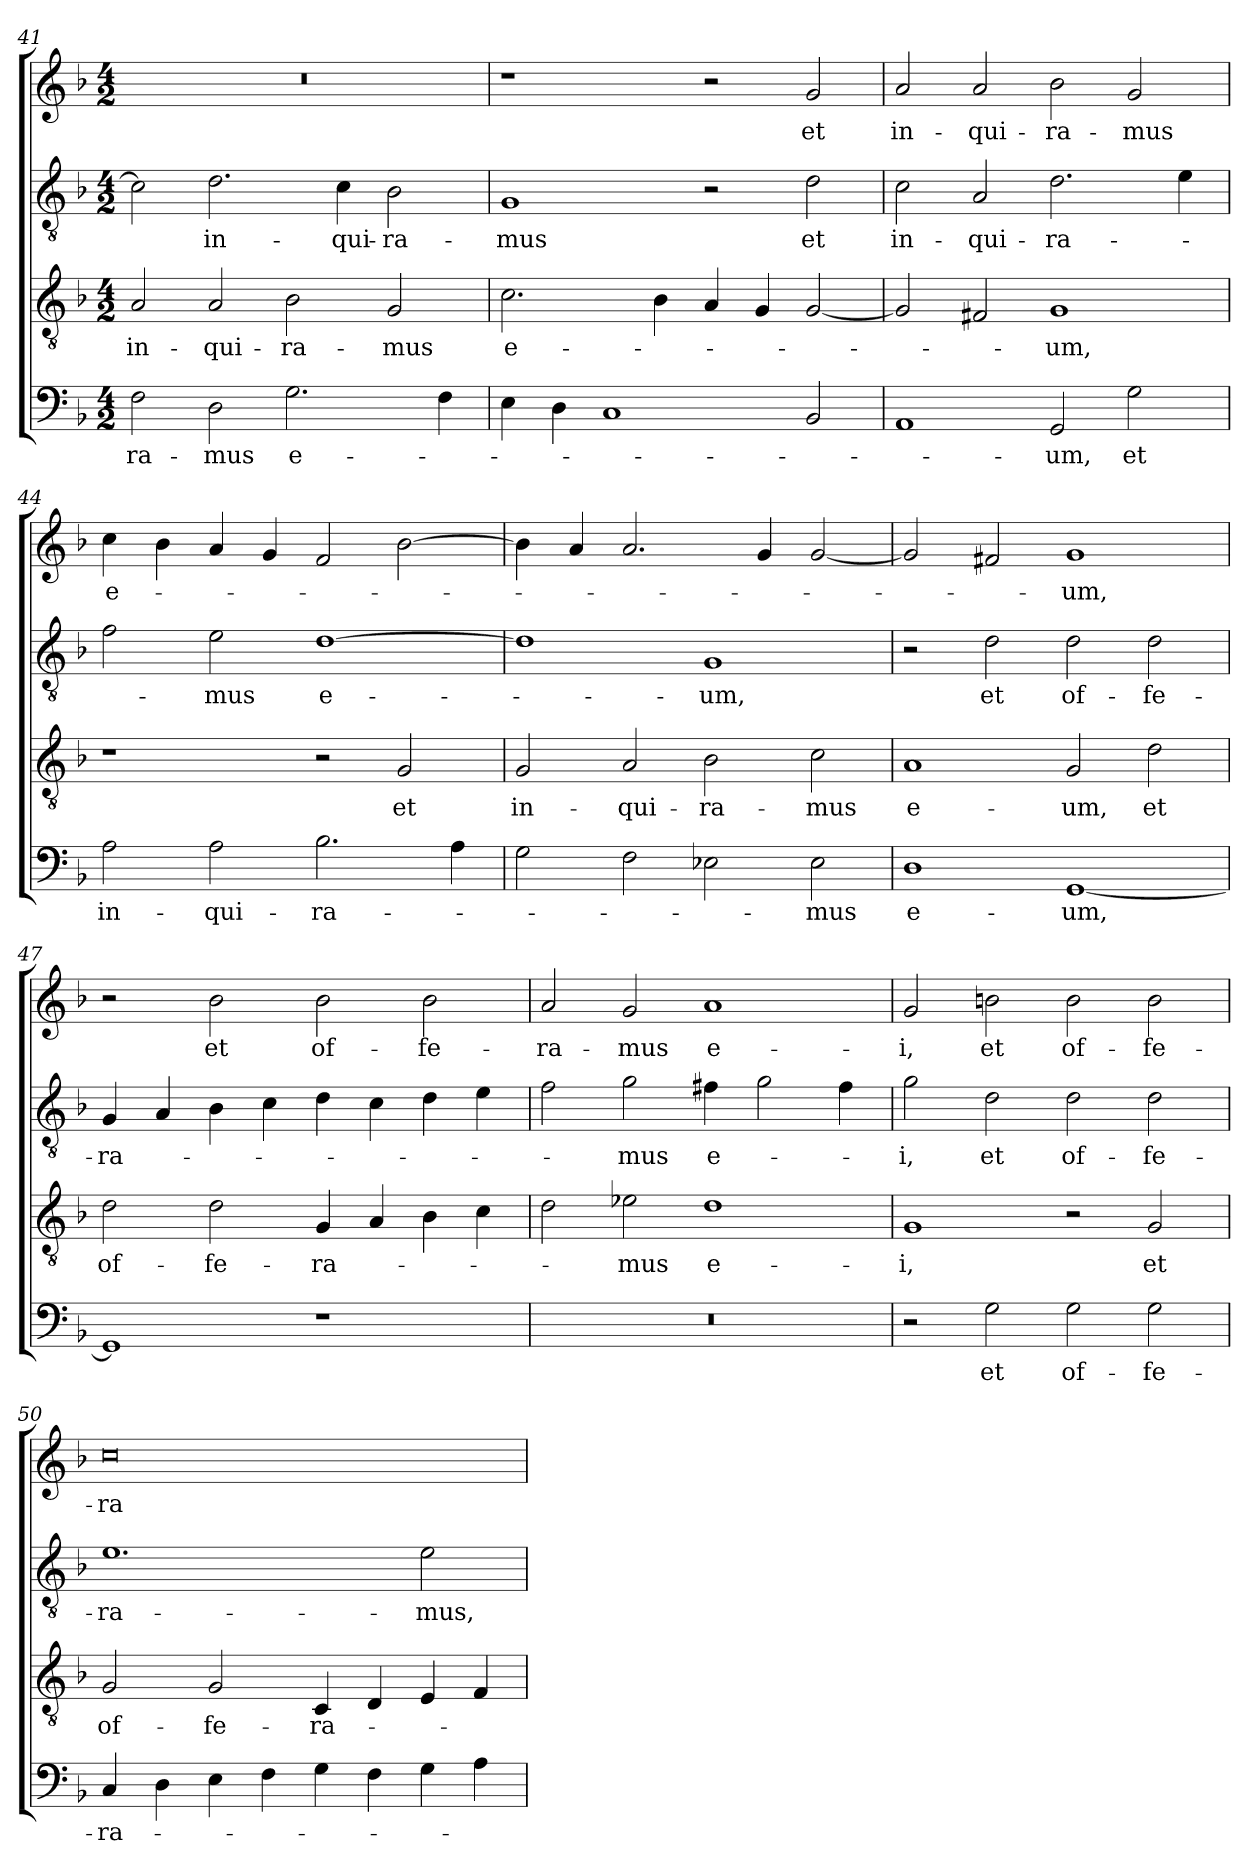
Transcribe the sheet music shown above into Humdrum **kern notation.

**kern	**text	**kern	**text	**kern	**text	**kern	**text
*part4	*part4	*part3	*part3	*part2	*part2	*part1	*part1
*staff4	*staff4	*staff3	*staff3	*staff2	*staff2	*staff1	*staff1
!!LO:PB:g=z
*clefF4	*	*clefGv2	*	*clefGv2	*	*clefG2	*
*k[b-]	*	*k[b-]	*	*k[b-]	*	*k[b-]	*
*F:	*	*F:	*	*F:	*	*F:	*
*M4/2	*	*M4/2	*	*M4/2	*	*M4/2	*
=41	=41	=41	=41	=41	=41	=41	=41
!	!LO:LY:b	!	!LO:LY:b	!	!	!	!
2F\	-ra-	2A/	in-	2c\]	.	0r	.
!	!LO:LY:b	!	!LO:LY:b	!	!LO:LY:b	!	!
2D\	-mus	2A/	-qui-	2.d\	in-	.	.
!	!LO:LY:b	!	!LO:LY:b	!	!	!	!
2.G\	e-	2B-\	-ra-	.	.	.	.
!	!	!	!	!	!LO:LY:b	!	!
.	.	.	.	4c\	-qui-	.	.
!	!	!	!LO:LY:b	!	!LO:LY:b	!	!
.	.	2G/	-mus	2B-\	-ra-	.	.
4F\	.	.	.	.	.	.	.
=42	=42	=42	=42	=42	=42	=42	=42
!	!	!	!LO:LY:b	!	!LO:LY:b	!	!
4E\	.	2.c\	e-	1G	-mus	1r	.
4D\	.	.	.	.	.	.	.
1C	.	.	.	.	.	.	.
.	.	4B-\	.	.	.	.	.
.	.	4A/	.	2r	.	2r	.
.	.	4G/	.	.	.	.	.
!	!	!	!	!	!LO:LY:b	!	!LO:LY:b
2BB-/	.	[2G/	.	2d\	et	2g/	et
=43	=43	=43	=43	=43	=43	=43	=43
!	!	!	!	!	!LO:LY:b	!	!LO:LY:b
1AA	.	2G/]	.	2c\	in-	2a/	in-
!	!	!	!	!	!LO:LY:b	!	!LO:LY:b
.	.	2F#X/	.	2A/	-qui-	2a/	-qui-
!	!LO:LY:b	!	!LO:LY:b	!	!LO:LY:b	!	!LO:LY:b
2GG/	-um,	1G	-um,	2.d\	-ra-	2b-\	-ra-
!	!LO:LY:b	!	!	!	!	!	!LO:LY:b
2G\	et	.	.	.	.	2g/	-mus
.	.	.	.	4e\	.	.	.
=44	=44	=44	=44	=44	=44	=44	=44
!	!LO:LY:b	!	!	!	!	!	!LO:LY:b
2A\	in-	1r	.	2f\	.	4cc\	e-
.	.	.	.	.	.	4b-\	.
!	!LO:LY:b	!	!	!	!LO:LY:b	!	!
2A\	-qui-	.	.	2e\	-mus	4a/	.
.	.	.	.	.	.	4g/	.
!	!LO:LY:b	!	!	!	!LO:LY:b	!	!
2.B-\	-ra-	2r	.	[1d	e-	2f/	.
!	!	!	!LO:LY:b	!	!	!	!
.	.	2G/	et	.	.	[2b-\	.
4A\	.	.	.	.	.	.	.
=45	=45	=45	=45	=45	=45	=45	=45
!	!	!	!LO:LY:b	!	!	!	!
2G\	.	2G/	in-	1d]	.	4b-\]	.
.	.	.	.	.	.	4a/	.
!	!	!	!LO:LY:b	!	!	!	!
2F\	.	2A/	-qui-	.	.	2.a/	.
!	!	!	!LO:LY:b	!	!LO:LY:b	!	!
2E-X\	.	2B-\	-ra-	1G	-um,	.	.
.	.	.	.	.	.	4g/	.
!	!LO:LY:b	!	!LO:LY:b	!	!	!	!
2E-\	-mus	2c\	-mus	.	.	[2g/	.
!!LO:LB:g=z
=46	=46	=46	=46	=46	=46	=46	=46
!	!LO:LY:b	!	!LO:LY:b	!	!	!	!
1D	e-	1A	e-	2r	.	2g/]	.
!	!	!	!	!	!LO:LY:b	!	!
.	.	.	.	2d\	et	2f#X/	.
!	!LO:LY:b	!	!LO:LY:b	!	!LO:LY:b	!	!LO:LY:b
[1GG	-um,	2G/	-um,	2d\	of-	1g	-um,
!	!	!	!LO:LY:b	!	!LO:LY:b	!	!
.	.	2d\	et	2d\	-fe-	.	.
=47	=47	=47	=47	=47	=47	=47	=47
!	!	!	!LO:LY:b	!	!LO:LY:b	!	!
1GG]	.	2d\	of-	4G/	-ra-	2r	.
.	.	.	.	4A/	.	.	.
!	!	!	!LO:LY:b	!	!	!	!LO:LY:b
.	.	2d\	-fe-	4B-\	.	2b-\	et
.	.	.	.	4c\	.	.	.
!	!	!	!LO:LY:b	!	!	!	!LO:LY:b
1r	.	4G/	-ra-	4d\	.	2b-\	of-
.	.	4A/	.	4c\	.	.	.
!	!	!	!	!	!	!	!LO:LY:b
.	.	4B-\	.	4d\	.	2b-\	-fe-
.	.	4c\	.	4e\	.	.	.
=48	=48	=48	=48	=48	=48	=48	=48
!	!	!	!	!	!	!	!LO:LY:b
0r	.	2d\	.	2f\	.	2a/	-ra-
!	!	!	!LO:LY:b	!	!LO:LY:b	!	!LO:LY:b
.	.	2e-X\	-mus	2g\	-mus	2g/	-mus
!	!	!	!LO:LY:b	!	!LO:LY:b	!	!LO:LY:b
.	.	1d	e-	4f#X\	e-	1a	e-
.	.	.	.	2g\	.	.	.
.	.	.	.	4f#\	.	.	.
=49	=49	=49	=49	=49	=49	=49	=49
!	!	!	!LO:LY:b	!	!LO:LY:b	!	!LO:LY:b
2r	.	1G	-i,	2g\	-i,	2g/	-i,
!	!LO:LY:b	!	!	!	!LO:LY:b	!	!LO:LY:b
2G\	et	.	.	2d\	et	2bn\	et
!	!LO:LY:b	!	!	!	!LO:LY:b	!	!LO:LY:b
2G\	of-	2r	.	2d\	of-	2b\	of-
!	!LO:LY:b	!	!LO:LY:b	!	!LO:LY:b	!	!LO:LY:b
2G\	-fe-	2G/	et	2d\	-fe-	2b\	-fe-
=50	=50	=50	=50	=50	=50	=50	=50
!	!LO:LY:b	!	!LO:LY:b	!	!LO:LY:b	!	!LO:LY:b
4C/	-ra-	2G/	of-	1.e	-ra-	0cc	-ra-
4D\	.	.	.	.	.	.	.
!	!	!	!LO:LY:b	!	!	!	!
4E\	.	2G/	-fe-	.	.	.	.
4F\	.	.	.	.	.	.	.
!	!	!	!LO:LY:b	!	!	!	!
4G\	.	4C/	-ra-	.	.	.	.
4F\	.	4D/	.	.	.	.	.
!	!	!	!	!	!LO:LY:b	!	!
4G\	.	4E/	.	2e\	-mus,	.	.
4A\	.	4F/	.	.	.	.	.
=	=	=	=	=	=	=	=
*-	*-	*-	*-	*-	*-	*-	*-
